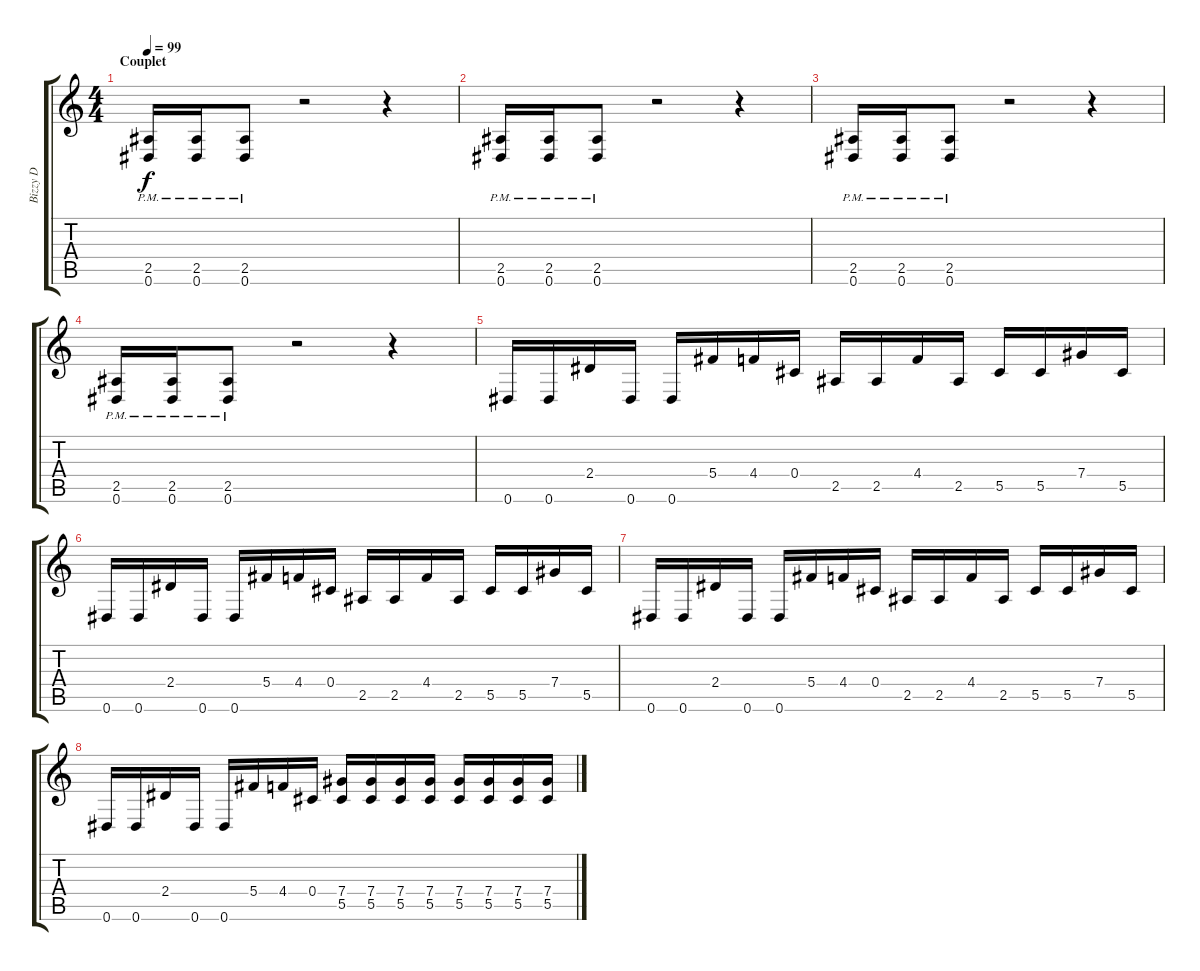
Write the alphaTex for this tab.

\track ("Bizzy D" "Bizzy D") {instrument distortionguitar}
\staff {score tabs}
\tuning (Eb4 Bb3 Gb3 Db3 Ab2 Eb2) {hide}
\ts (4 4)
\section ("" "Couplet")
\tempo 99
\clef g2
\ks c
(2.5{pm} 0.6{pm}).16{dy f} (2.5{pm} 0.6{pm}).16 (2.5{pm} 0.6{pm}).8 r.2 r.4 |
(2.5{pm} 0.6{pm}).16 (2.5{pm} 0.6{pm}).16 (2.5{pm} 0.6{pm}).8 r.2 r.4 |
(2.5{pm} 0.6{pm}).16 (2.5{pm} 0.6{pm}).16 (2.5{pm} 0.6{pm}).8 r.2 r.4 |
(2.5{pm} 0.6{pm}).16 (2.5{pm} 0.6{pm}).16 (2.5{pm} 0.6{pm}).8 r.2 r.4 |
0.6.16 0.6.16 2.4.16 0.6.16 0.6.16 5.4.16 4.4.16 0.4.16 2.5.16 2.5.16 4.4.16 2.5.16 5.5.16 5.5.16 7.4.16 5.5.16 |
0.6.16 0.6.16 2.4.16 0.6.16 0.6.16 5.4.16 4.4.16 0.4.16 2.5.16 2.5.16 4.4.16 2.5.16 5.5.16 5.5.16 7.4.16 5.5.16 |
0.6.16 0.6.16 2.4.16 0.6.16 0.6.16 5.4.16 4.4.16 0.4.16 2.5.16 2.5.16 4.4.16 2.5.16 5.5.16 5.5.16 7.4.16 5.5.16 |
0.6.16 0.6.16 2.4.16 0.6.16 0.6.16 5.4.16 4.4.16 0.4.16 (7.4 5.5).16 (7.4 5.5).16 (7.4 5.5).16 (7.4 5.5).16 (7.4 5.5).16 (7.4 5.5).16 (7.4 5.5).16 (7.4 5.5).16
